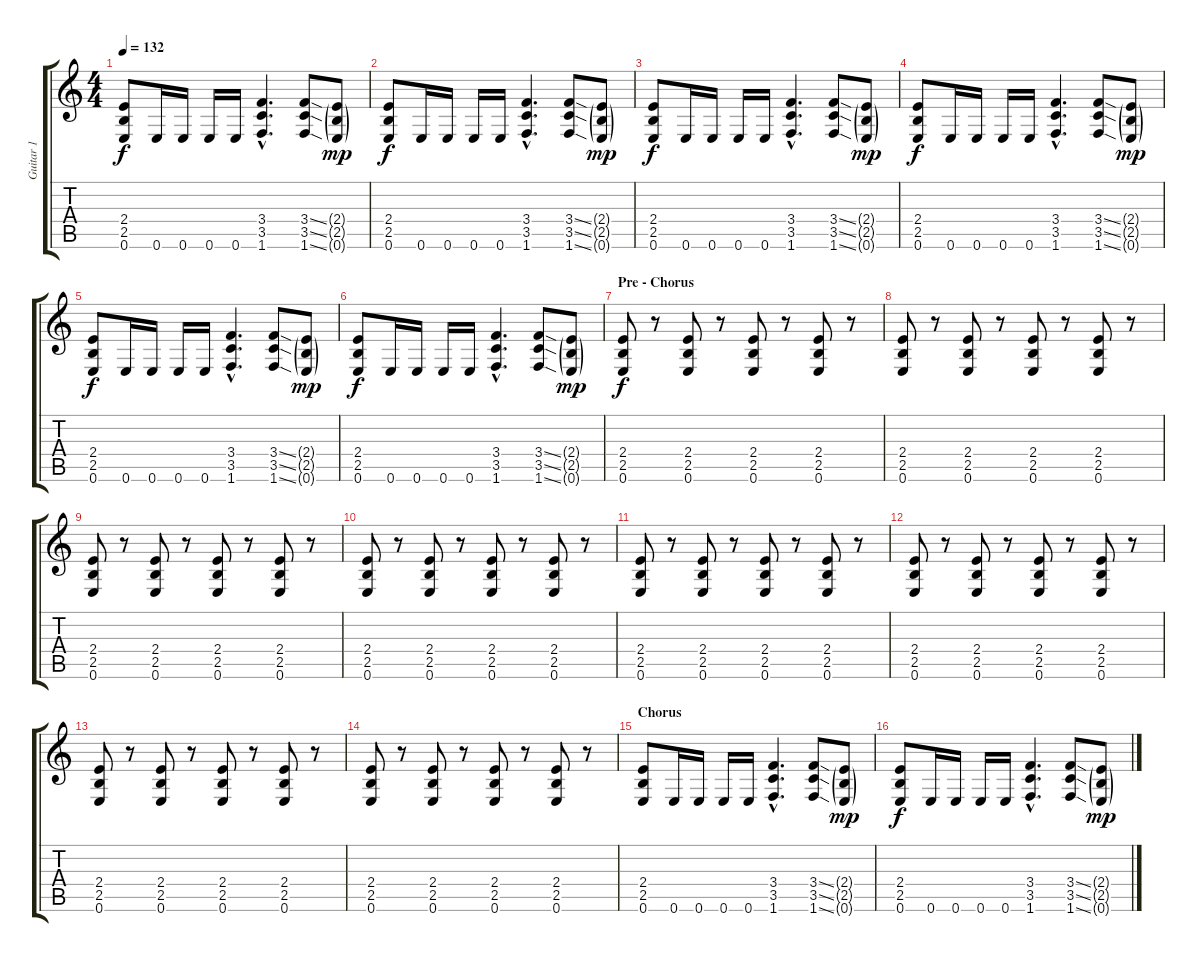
\track ("Guitar 1" "Guitar 1") {instrument distortionguitar}
\staff {score tabs}
\tuning (E4 B3 G3 D3 A2 E2) {hide}
\ts (4 4)
\tempo 132
\clef g2
\ks c
(2.4 2.5 0.6).8{dy f} 0.6.16 0.6.16 0.6.16 0.6.16 (3.4{hac} 3.5{hac} 1.6{hac}).4{d} (3.4{ss} 3.5{ss} 1.6{ss}).8 (2.4{g} 2.5{g} 0.6{g}).8{dy mp} |
(2.4 2.5 0.6).8{dy f} 0.6.16 0.6.16 0.6.16 0.6.16 (3.4{hac} 3.5{hac} 1.6{hac}).4{d} (3.4{ss} 3.5{ss} 1.6{ss}).8 (2.4{g} 2.5{g} 0.6{g}).8{dy mp} |
(2.4 2.5 0.6).8{dy f} 0.6.16 0.6.16 0.6.16 0.6.16 (3.4{hac} 3.5{hac} 1.6{hac}).4{d} (3.4{ss} 3.5{ss} 1.6{ss}).8 (2.4{g} 2.5{g} 0.6{g}).8{dy mp} |
(2.4 2.5 0.6).8{dy f} 0.6.16 0.6.16 0.6.16 0.6.16 (3.4{hac} 3.5{hac} 1.6{hac}).4{d} (3.4{ss} 3.5{ss} 1.6{ss}).8 (2.4{g} 2.5{g} 0.6{g}).8{dy mp} |
(2.4 2.5 0.6).8{dy f} 0.6.16 0.6.16 0.6.16 0.6.16 (3.4{hac} 3.5{hac} 1.6{hac}).4{d} (3.4{ss} 3.5{ss} 1.6{ss}).8 (2.4{g} 2.5{g} 0.6{g}).8{dy mp} |
(2.4 2.5 0.6).8{dy f} 0.6.16 0.6.16 0.6.16 0.6.16 (3.4{hac} 3.5{hac} 1.6{hac}).4{d} (3.4{ss} 3.5{ss} 1.6{ss}).8 (2.4{g} 2.5{g} 0.6{g}).8{dy mp} |
\section ("" "Pre - Chorus")
(2.4 2.5 0.6).8{dy f} r.8 (2.4 2.5 0.6).8 r.8 (2.4 2.5 0.6).8 r.8 (2.4 2.5 0.6).8 r.8 |
(2.4 2.5 0.6).8 r.8 (2.4 2.5 0.6).8 r.8 (2.4 2.5 0.6).8 r.8 (2.4 2.5 0.6).8 r.8 |
(2.4 2.5 0.6).8 r.8 (2.4 2.5 0.6).8 r.8 (2.4 2.5 0.6).8 r.8 (2.4 2.5 0.6).8 r.8 |
(2.4 2.5 0.6).8 r.8 (2.4 2.5 0.6).8 r.8 (2.4 2.5 0.6).8 r.8 (2.4 2.5 0.6).8 r.8 |
(2.4 2.5 0.6).8 r.8 (2.4 2.5 0.6).8 r.8 (2.4 2.5 0.6).8 r.8 (2.4 2.5 0.6).8 r.8 |
(2.4 2.5 0.6).8 r.8 (2.4 2.5 0.6).8 r.8 (2.4 2.5 0.6).8 r.8 (2.4 2.5 0.6).8 r.8 |
(2.4 2.5 0.6).8 r.8 (2.4 2.5 0.6).8 r.8 (2.4 2.5 0.6).8 r.8 (2.4 2.5 0.6).8 r.8 |
(2.4 2.5 0.6).8 r.8 (2.4 2.5 0.6).8 r.8 (2.4 2.5 0.6).8 r.8 (2.4 2.5 0.6).8 r.8 |
\section ("" "Chorus")
(2.4 2.5 0.6).8 0.6.16 0.6.16 0.6.16 0.6.16 (3.4{hac} 3.5{hac} 1.6{hac}).4{d} (3.4{ss} 3.5{ss} 1.6{ss}).8 (2.4{g} 2.5{g} 0.6{g}).8{dy mp} |
(2.4 2.5 0.6).8{dy f} 0.6.16 0.6.16 0.6.16 0.6.16 (3.4{hac} 3.5{hac} 1.6{hac}).4{d} (3.4{ss} 3.5{ss} 1.6{ss}).8 (2.4{g} 2.5{g} 0.6{g}).8{dy mp}
